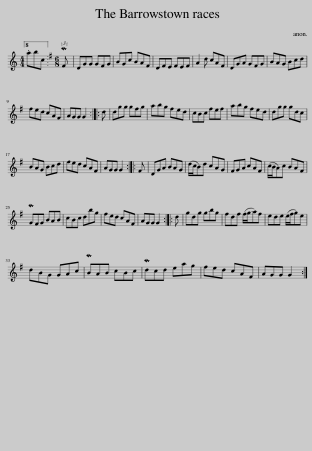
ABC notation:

X:1
L:1/8
M:4/4
I:linebreak $
K:C
V:1 treble
V:1
 .abc ||[K:G][M:6/8] (3:2:1MF x/12 | DGG GFG | BGc BAF | DFE FEF | %5
 A2 d cAF | DGA GFG | BAG Bcd |$ fed cAF | AGG G2 :: %10
 d | dgg gfg | abg fed | cBc fef | abg fed | %15
 dgg gdc |$ BAG Bcd | fed cAF | AGG G2 :: F | %20
 DGA BAG | (d/c/B)d cAG | FGA cAF | (c/B/A)c BAF |$ MGFG BAB | %25
 cBc dbg | fed cAF | AGG G2 :: d | gdg gbg | %30
 fdf (f/g/a)f | ede (e/f/g)e |$ dBG GAc | MBAB cBc | Mdcd eag | %35
 fed cAF | AGG G2 :| %37
